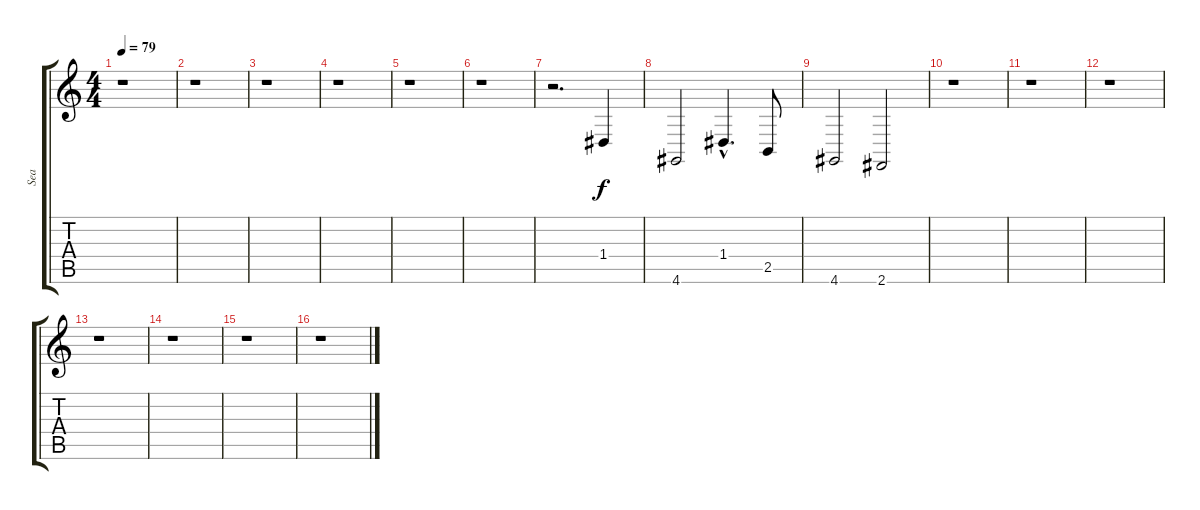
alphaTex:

\track ("Sea" "Sea") {instrument seashore}
\staff {score tabs}
\tuning (E4 B3 G3 D3 A2 E2) {hide}
\ts (4 4)
\tempo 79
\clef g2
\ks c
r.1{dy f} |
r.1 |
r.1 |
r.1 |
r.1 |
r.1 |
r.2{d} 1.4.4 |
4.6.2 1.4{hac}.4{d} 2.5.8 |
4.6.2 2.6.2 |
r.1 |
r.1 |
r.1 |
r.1 |
r.1 |
r.1 |
r.1
